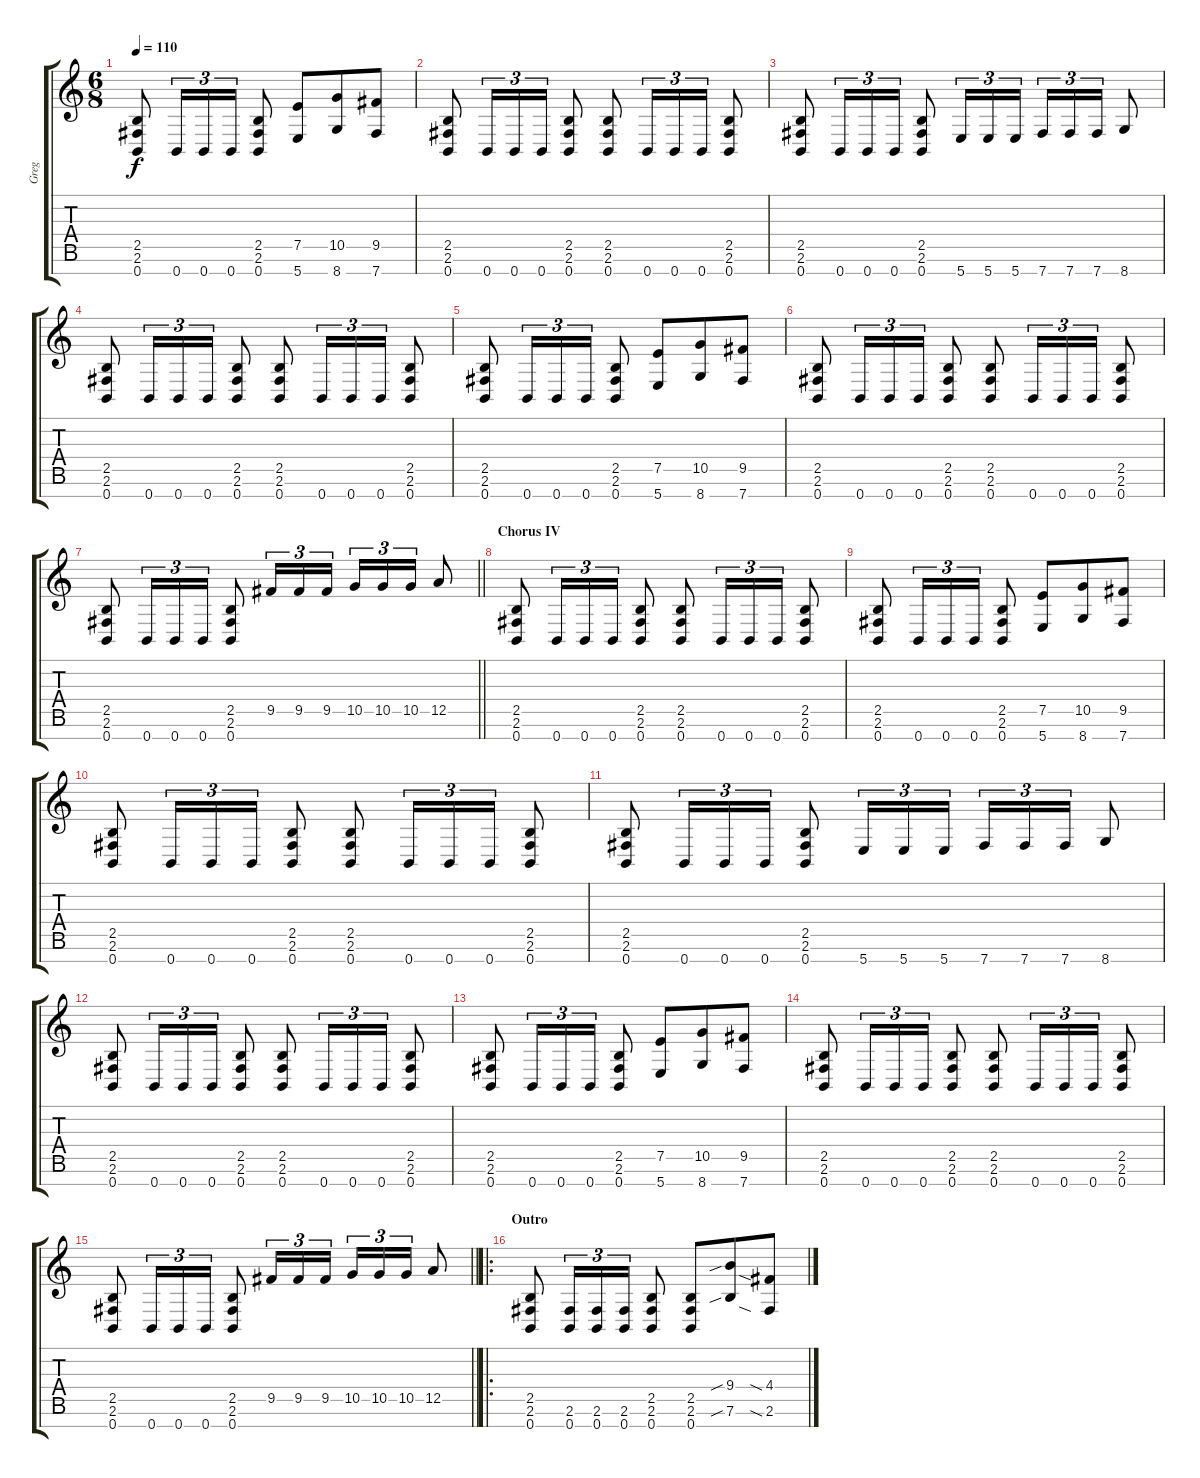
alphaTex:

\track ("Greg" "Greg") {instrument distortionguitar}
\staff {score tabs}
\tuning (E4 B3 G3 D3 A2 E2 B1) {hide}
\ts (6 8)
\tempo 110
\clef g2
\ks c
(2.5 2.6 0.7).8{dy f} 0.7.16{tu (3 2)} 0.7.16{tu (3 2)} 0.7.16{tu (3 2)} (2.5 2.6 0.7).8 (7.5 5.7).8 (10.5 8.7).8 (9.5 7.7).8 |
(2.5 2.6 0.7).8 0.7.16{tu (3 2)} 0.7.16{tu (3 2)} 0.7.16{tu (3 2)} (2.5 2.6 0.7).8 (2.5 2.6 0.7).8 0.7.16{tu (3 2)} 0.7.16{tu (3 2)} 0.7.16{tu (3 2)} (2.5 2.6 0.7).8 |
(2.5 2.6 0.7).8 0.7.16{tu (3 2)} 0.7.16{tu (3 2)} 0.7.16{tu (3 2)} (2.5 2.6 0.7).8 5.7.16{tu (3 2)} 5.7.16{tu (3 2)} 5.7.16{tu (3 2) beam splitsecondary} 7.7.16{tu (3 2)} 7.7.16{tu (3 2)} 7.7.16{tu (3 2)} 8.7.8 |
(2.5 2.6 0.7).8 0.7.16{tu (3 2)} 0.7.16{tu (3 2)} 0.7.16{tu (3 2)} (2.5 2.6 0.7).8 (2.5 2.6 0.7).8 0.7.16{tu (3 2)} 0.7.16{tu (3 2)} 0.7.16{tu (3 2)} (2.5 2.6 0.7).8 |
(2.5 2.6 0.7).8 0.7.16{tu (3 2)} 0.7.16{tu (3 2)} 0.7.16{tu (3 2)} (2.5 2.6 0.7).8 (7.5 5.7).8 (10.5 8.7).8 (9.5 7.7).8 |
(2.5 2.6 0.7).8 0.7.16{tu (3 2)} 0.7.16{tu (3 2)} 0.7.16{tu (3 2)} (2.5 2.6 0.7).8 (2.5 2.6 0.7).8 0.7.16{tu (3 2)} 0.7.16{tu (3 2)} 0.7.16{tu (3 2)} (2.5 2.6 0.7).8 |
\barLineRight lightlight
(2.5 2.6 0.7).8 0.7.16{tu (3 2)} 0.7.16{tu (3 2)} 0.7.16{tu (3 2)} (2.5 2.6 0.7).8 9.5.16{tu (3 2)} 9.5.16{tu (3 2)} 9.5.16{tu (3 2) beam splitsecondary} 10.5.16{tu (3 2)} 10.5.16{tu (3 2)} 10.5.16{tu (3 2)} 12.5.8 |
\section ("" "Chorus IV")
(2.5 2.6 0.7).8 0.7.16{tu (3 2)} 0.7.16{tu (3 2)} 0.7.16{tu (3 2)} (2.5 2.6 0.7).8 (2.5 2.6 0.7).8 0.7.16{tu (3 2)} 0.7.16{tu (3 2)} 0.7.16{tu (3 2)} (2.5 2.6 0.7).8 |
(2.5 2.6 0.7).8 0.7.16{tu (3 2)} 0.7.16{tu (3 2)} 0.7.16{tu (3 2)} (2.5 2.6 0.7).8 (7.5 5.7).8 (10.5 8.7).8 (9.5 7.7).8 |
(2.5 2.6 0.7).8 0.7.16{tu (3 2)} 0.7.16{tu (3 2)} 0.7.16{tu (3 2)} (2.5 2.6 0.7).8 (2.5 2.6 0.7).8 0.7.16{tu (3 2)} 0.7.16{tu (3 2)} 0.7.16{tu (3 2)} (2.5 2.6 0.7).8 |
(2.5 2.6 0.7).8 0.7.16{tu (3 2)} 0.7.16{tu (3 2)} 0.7.16{tu (3 2)} (2.5 2.6 0.7).8 5.7.16{tu (3 2)} 5.7.16{tu (3 2)} 5.7.16{tu (3 2) beam splitsecondary} 7.7.16{tu (3 2)} 7.7.16{tu (3 2)} 7.7.16{tu (3 2)} 8.7.8 |
(2.5 2.6 0.7).8 0.7.16{tu (3 2)} 0.7.16{tu (3 2)} 0.7.16{tu (3 2)} (2.5 2.6 0.7).8 (2.5 2.6 0.7).8 0.7.16{tu (3 2)} 0.7.16{tu (3 2)} 0.7.16{tu (3 2)} (2.5 2.6 0.7).8 |
(2.5 2.6 0.7).8 0.7.16{tu (3 2)} 0.7.16{tu (3 2)} 0.7.16{tu (3 2)} (2.5 2.6 0.7).8 (7.5 5.7).8 (10.5 8.7).8 (9.5 7.7).8 |
(2.5 2.6 0.7).8 0.7.16{tu (3 2)} 0.7.16{tu (3 2)} 0.7.16{tu (3 2)} (2.5 2.6 0.7).8 (2.5 2.6 0.7).8 0.7.16{tu (3 2)} 0.7.16{tu (3 2)} 0.7.16{tu (3 2)} (2.5 2.6 0.7).8 |
\barLineRight lightlight
(2.5 2.6 0.7).8 0.7.16{tu (3 2)} 0.7.16{tu (3 2)} 0.7.16{tu (3 2)} (2.5 2.6 0.7).8 9.5.16{tu (3 2)} 9.5.16{tu (3 2)} 9.5.16{tu (3 2) beam splitsecondary} 10.5.16{tu (3 2)} 10.5.16{tu (3 2)} 10.5.16{tu (3 2)} 12.5.8 |
\ro
\section ("" "Outro")
(2.5 2.6 0.7).8 (2.6 0.7).16{tu (3 2)} (2.6 0.7).16{tu (3 2)} (2.6 0.7).16{tu (3 2)} (2.5 2.6 0.7).8 (2.5 2.6 0.7).8 (9.4{sib} 7.6{sib}).8 (4.4{sia} 2.6{sia}).8
